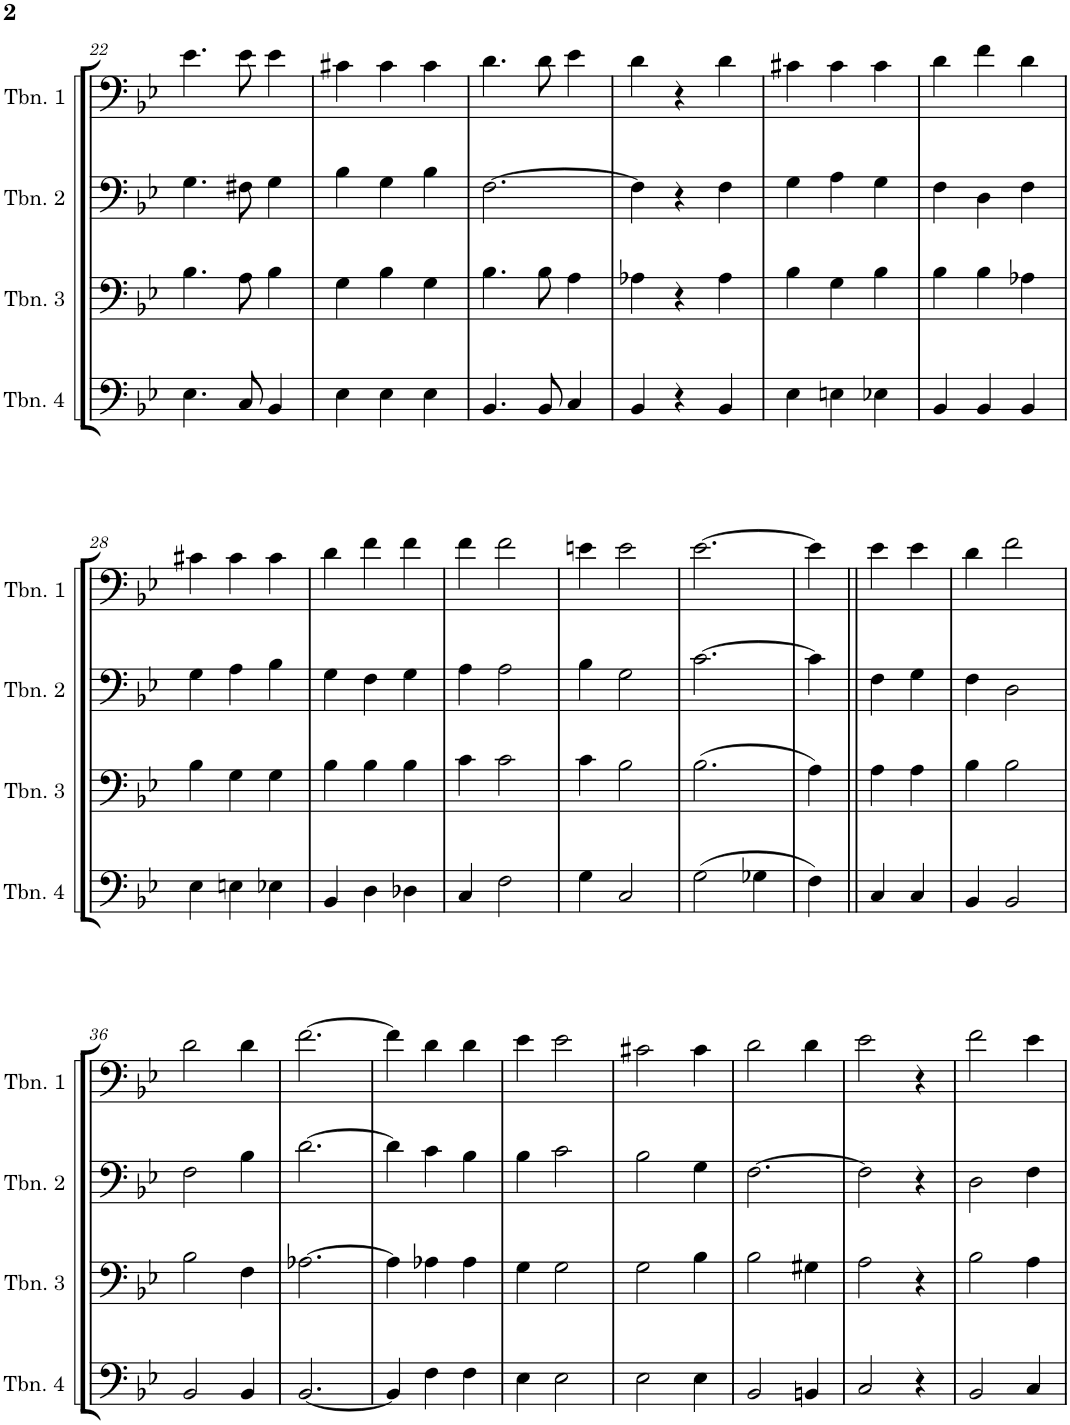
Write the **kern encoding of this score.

**kern	**kern	**kern	**kern
*part4	*part3	*part2	*part1
*staff4	*staff3	*staff2	*staff1
*I"Trombone 4	*I"Trombone 3	*I"Trombone 2 (melody)	*I"Trombone 1
*I'Tbn. 4	*I'Tbn. 3	*I'Tbn. 2	*I'Tbn. 1
!!LO:PB:g=z
*clefF4	*clefF4	*clefF4	*clefF4
*k[b-e-]	*k[b-e-]	*k[b-e-]	*k[b-e-]
*M3/4	*M3/4	*M3/4	*M3/4
=22	=22	=22	=22
4.E-\	4.B-\	4.G\	4.e-\
8C/	8A\	8F#X\	8e-\
4BB-/	4B-\	4G\	4e-\
=23	=23	=23	=23
4E-\	4G\	4B-\	4c#X\
4E-\	4B-\	4G\	4c#\
4E-\	4G\	4B-\	4c#\
=24	=24	=24	=24
4.BB-/	4.B-\	[2.F\	4.d\
8BB-/	8B-\	.	8d\
4C/	4A\	.	4e-\
=25	=25	=25	=25
4BB-/	4A-X\	4F\]	4d\
4r	4r	4r	4r
4BB-/	4A-\	4F\	4d\
=26	=26	=26	=26
4E-\	4B-\	4G\	4c#X\
4En\	4G\	4A\	4c#\
4E-X\	4B-\	4G\	4c#\
=27	=27	=27	=27
4BB-/	4B-\	4F\	4d\
4BB-/	4B-\	4D\	4f\
4BB-/	4A-X\	4F\	4d\
!!LO:LB:g=z
=28	=28	=28	=28
4E-\	4B-\	4G\	4c#X\
4En\	4G\	4A\	4c#\
4E-X\	4G\	4B-\	4c#\
=29	=29	=29	=29
4BB-/	4B-\	4G\	4d\
4D\	4B-\	4F\	4f\
4D-X\	4B-\	4G\	4f\
=30	=30	=30	=30
4C/	4c\	4A\	4f\
2F\	2c\	2A\	2f\
=31	=31	=31	=31
4G\	4c\	4B-\	4en\
2C/	2B-\	2G\	2e\
=32	=32	=32	=32
(2G\	(2.B-\	[2.c\	[2.e-\
4G-X\	.	.	.
=33	=33	=33	=33
4F\)	4A\)	4c\]	4e-\]
=34||	=34||	=34||	=34||
4C/	4A\	4F\	4e-\
4C/	4A\	4G\	4e-\
=35	=35	=35	=35
4BB-/	4B-\	4F\	4d\
2BB-/	2B-\	2D\	2f\
!!LO:LB:g=z
=36	=36	=36	=36
2BB-/	2B-\	2F\	2d\
4BB-/	4F\	4B-\	4d\
=37	=37	=37	=37
[2.BB-/	[2.A-X\	[2.d\	[2.f\
=38	=38	=38	=38
4BB-/]	4A-\]	4d\]	4f\]
4F\	4A-X\	4c\	4d\
4F\	4A-\	4B-\	4d\
=39	=39	=39	=39
4E-\	4G\	4B-\	4e-\
2E-\	2G\	2c\	2e-\
=40	=40	=40	=40
2E-\	2G\	2B-\	2c#X\
4E-\	4B-\	4G\	4c#\
=41	=41	=41	=41
2BB-/	2B-\	[2.F\	2d\
4BBn/	4G#X\	.	4d\
=42	=42	=42	=42
2C/	2A\	2F\]	2e-\
4r	4r	4r	4r
=43	=43	=43	=43
2BB-/	2B-\	2D\	2f\
4C/	4A\	4F\	4e-\
=	=	=	=
*-	*-	*-	*-
